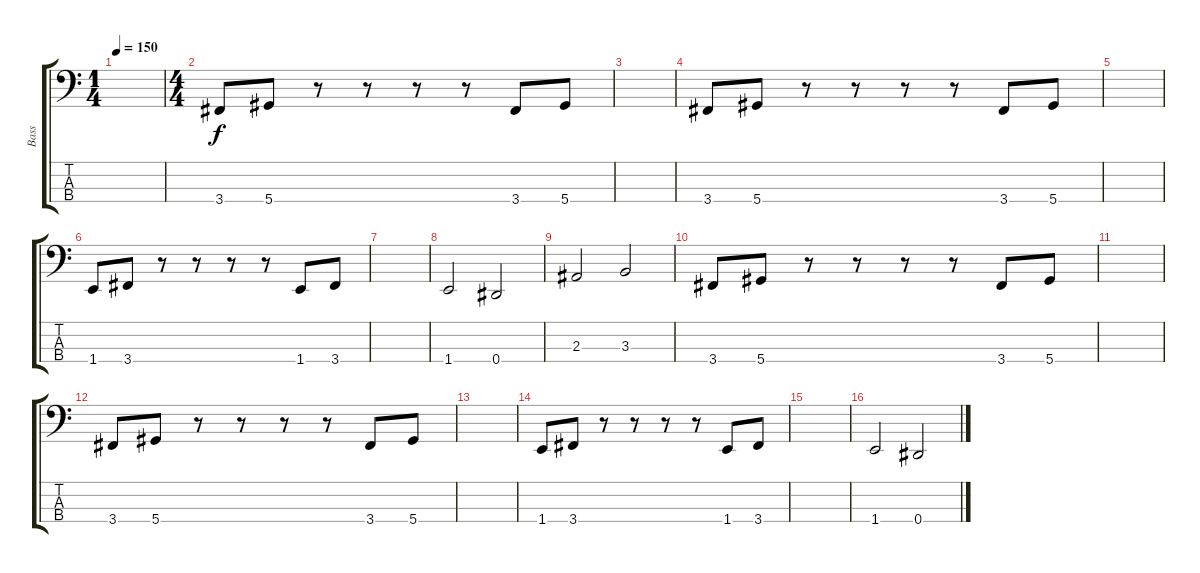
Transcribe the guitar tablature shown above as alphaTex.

\track ("Bass" "Bass") {instrument electricbassfinger}
\staff {score tabs}
\tuning (Gb2 Db2 Ab1 Eb1) {hide}
\ts (1 4)
\tempo 150
\clef f4
\ks c
|
\ts (4 4)
3.4.8 5.4.8 r.8 r.8 r.8 r.8 3.4.8 5.4.8 |
|
3.4.8 5.4.8 r.8 r.8 r.8 r.8 3.4.8 5.4.8 |
|
1.4.8 3.4.8 r.8 r.8 r.8 r.8 1.4.8 3.4.8 |
|
1.4.2 0.4.2 |
2.3.2 3.3.2 |
3.4.8 5.4.8 r.8 r.8 r.8 r.8 3.4.8 5.4.8 |
|
3.4.8 5.4.8 r.8 r.8 r.8 r.8 3.4.8 5.4.8 |
|
1.4.8 3.4.8 r.8 r.8 r.8 r.8 1.4.8 3.4.8 |
|
1.4.2 0.4.2
